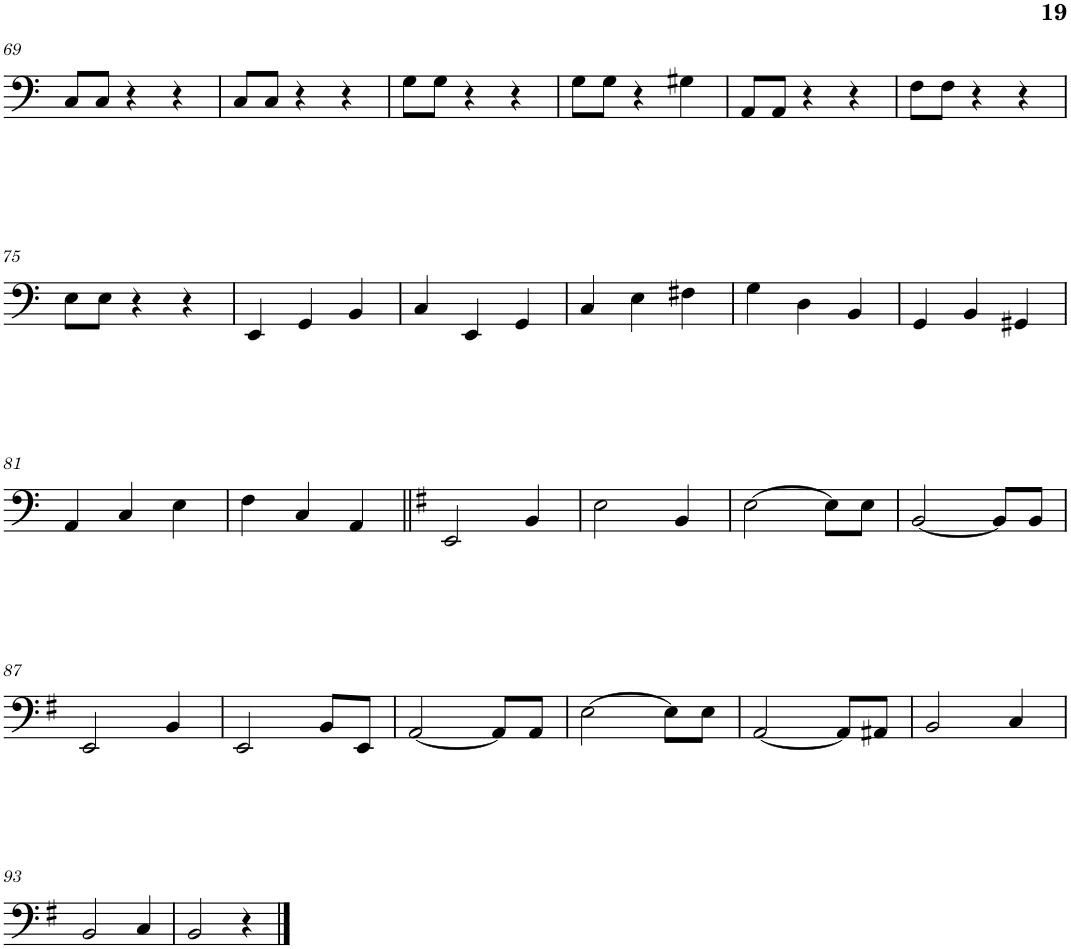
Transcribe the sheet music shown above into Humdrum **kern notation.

**kern
*part1
*staff1
*I"Acoustic Bass
*I'Bass
!!LO:PB:g=z
*clefF4
*Trd7c12
*k[]
*M3/4
=69
8C/L
8C/J
4r
4r
=70
8C/L
8C/J
4r
4r
=71
8G\L
8G\J
4r
4r
=72
8G\L
8G\J
4r
4G#X\
=73
8AA/L
8AA/J
4r
4r
=74
8F\L
8F\J
4r
4r
!!LO:LB:g=z
=75
8E\L
8E\J
4r
4r
=76
4EE/
4GG/
4BB/
=77
4C/
4EE/
4GG/
=78
4C/
4E\
4F#X\
=79
4G\
4D\
4BB/
=80
4GG/
4BB/
4GG#X/
!!LO:LB:g=z
=81
4AA/
4C/
4E\
=82
4F\
4C/
4AA/
=83||
*k[f#]
2EE/
4BB/
=84
2E\
4BB/
=85
[2E\
8E\L]
8E\J
=86
[2BB/
8BB/L]
8BB/J
!!LO:LB:g=z
=87
2EE/
4BB/
=88
2EE/
8BB/L
8EE/J
=89
[2AA/
8AA/L]
8AA/J
=90
[2E\
8E\L]
8E\J
=91
[2AA/
8AA/L]
8AA#X/J
=92
2BB/
4C/
!!LO:LB:g=z
=93
2BB/
4C/
=94
2BB/
4r
==
*-
